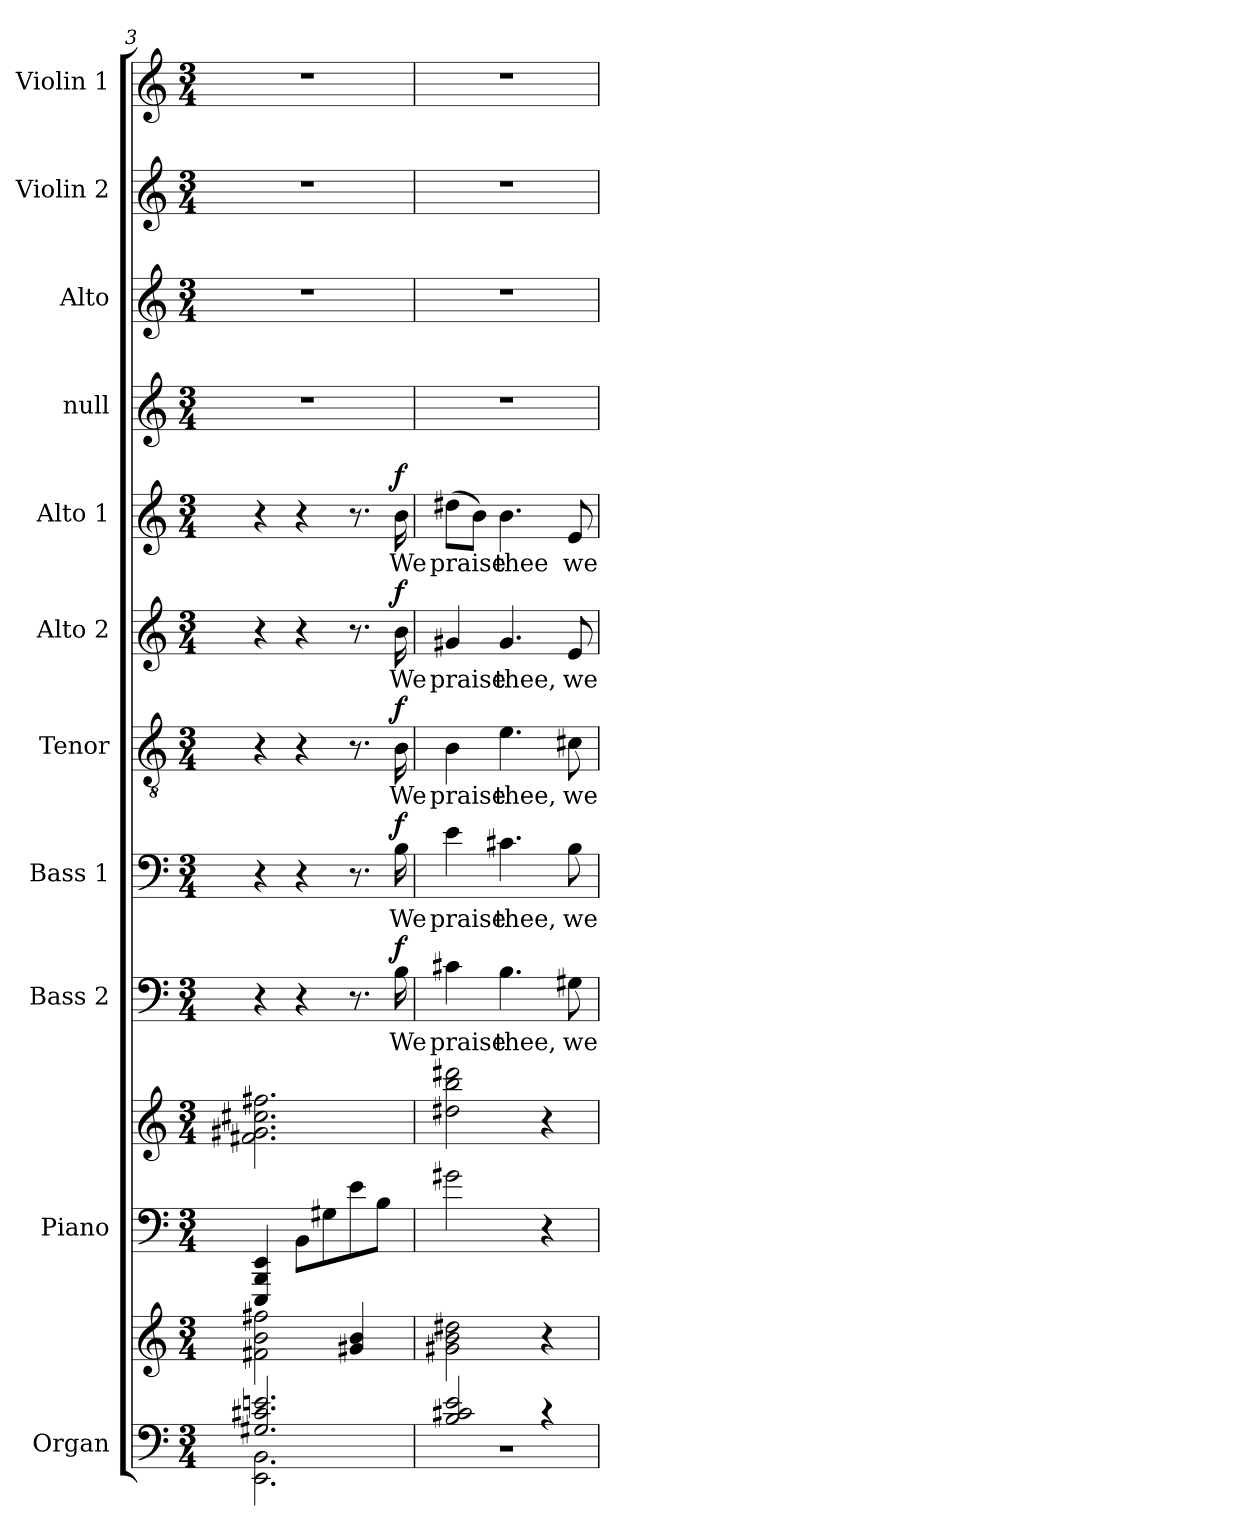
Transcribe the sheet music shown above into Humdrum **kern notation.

**kern	**kern	**kern	**kern	**kern	**text	**dynam	**kern	**text	**dynam	**kern	**text	**dynam	**kern	**text	**dynam	**kern	**text	**dynam	**kern	**kern	**kern	**kern
*part11	*part11	*part10	*part10	*part9	*part9	*part9	*part8	*part8	*part8	*part7	*part7	*part7	*part6	*part6	*part6	*part5	*part5	*part5	*part4	*part3	*part2	*part1
*staff13	*staff12	*staff11	*staff10	*staff9	*staff9	*staff9	*staff8	*staff8	*staff8	*staff7	*staff7	*staff7	*staff6	*staff6	*staff6	*staff5	*staff5	*staff5	*staff4	*staff3	*staff2	*staff1
*I"Organ	*	*I"Piano	*	*I"Bass 2	*	*	*I"Bass 1	*	*	*I"Tenor	*	*	*I"Alto 2	*	*	*I"Alto 1	*	*	*I"null	*I"Alto	*I"Violin 2	*I"Violin 1
*I'Org.	*	*	*	*I'B. 2	*	*	*I'B. 1	*	*	*I'T.	*	*	*I'A. 2	*	*	*I'A. 1	*	*	*	*	*I'Vln. 2	*I'Vln. 1
*clefF4	*clefG2	*clefF4	*clefG2	*clefF4	*	*	*clefF4	*	*	*clefGv2	*	*	*clefG2	*	*	*clefG2	*	*	*clefG2	*clefG2	*clefG2	*clefG2
*k[]	*k[]	*k[]	*k[]	*k[]	*	*	*k[]	*	*	*k[]	*	*	*k[]	*	*	*k[]	*	*	*k[]	*k[]	*k[]	*k[]
*M3/4	*M3/4	*M3/4	*M3/4	*M3/4	*	*	*M3/4	*	*	*M3/4	*	*	*M3/4	*	*	*M3/4	*	*	*M3/4	*M3/4	*M3/4	*M3/4
=3	=3	=3	=3	=3	=3	=3	=3	=3	=3	=3	=3	=3	=3	=3	=3	=3	=3	=3	=3	=3	=3	=3
*^	*	*	*	*	*	*	*	*	*	*	*	*	*	*	*	*	*	*	*	*	*	*
2.G#X/ 2.c#X/ 2.en/	2.EE\ 2.BB\	2f#X\ 2b\ 2ff#X\	4EEE/ 4BBB/ 4EE/	2.f#X\ 2.g#X\ 2.cc#X\ 2.ff#X\	4r	.	.	4r	.	.	4r	.	.	4r	.	.	4r	.	.	2.r	2.r	2.r	2.r
.	.	.	8BB\L	.	4r	.	.	4r	.	.	4r	.	.	4r	.	.	4r	.	.	.	.	.	.
.	.	.	8G#X\	.	.	.	.	.	.	.	.	.	.	.	.	.	.	.	.	.	.	.	.
.	.	4g#X/ 4b/	8e\	.	8.r	.	.	8.r	.	.	8.r	.	.	8.r	.	.	8.r	.	.	.	.	.	.
.	.	.	8B\J	.	.	.	.	.	.	.	.	.	.	.	.	.	.	.	.	.	.	.	.
!	!	!	!	!	!	!LO:LY:b	!LO:DY:a	!	!LO:LY:b	!LO:DY:a	!	!LO:LY:b	!LO:DY:a	!	!LO:LY:b	!LO:DY:a	!	!LO:LY:b	!LO:DY:a	!	!	!	!
.	.	.	.	.	16B\	We	f	16B\	We	f	16B\	We	f	16b\	We	f	16b\	We	f	.	.	.	.
=4	=4	=4	=4	=4	=4	=4	=4	=4	=4	=4	=4	=4	=4	=4	=4	=4	=4	=4	=4	=4	=4	=4	=4
!	!	!	!	!	!	!LO:LY:b	!	!	!LO:LY:b	!	!	!LO:LY:b	!	!	!LO:LY:b	!	!	!LO:LY:b	!	!	!	!	!
2B/ 2c#X/ 2e/	2.r	2g#X\ 2b\ 2dd#X\	2g#X\	2dd#X\ 2bb\ 2ddd#X\	4c#X\	praise	.	4e\	praise	.	4B\	praise	.	4g#X/	praise	.	(>8dd#X\L	praise	.	2.r	2.r	2.r	2.r
.	.	.	.	.	.	.	.	.	.	.	.	.	.	.	.	.	8b\J)	.	.	.	.	.	.
!	!	!	!	!	!	!LO:LY:b	!	!	!LO:LY:b	!	!	!LO:LY:b	!	!	!LO:LY:b	!	!	!LO:LY:b	!	!	!	!	!
.	.	.	.	.	4.B\	thee,	.	4.c#X\	thee,	.	4.e\	thee,	.	4.g#/	thee,	.	4.b\	thee	.	.	.	.	.
4r	.	4r	4r	4r	.	.	.	.	.	.	.	.	.	.	.	.	.	.	.	.	.	.	.
!	!	!	!	!	!	!LO:LY:b	!	!	!LO:LY:b	!	!	!LO:LY:b	!	!	!LO:LY:b	!	!	!LO:LY:b	!	!	!	!	!
.	.	.	.	.	8G#X\	we	.	8B\	we	.	8c#X\	we	.	8e/	we	.	8e/	we	.	.	.	.	.
*v	*v	*	*	*	*	*	*	*	*	*	*	*	*	*	*	*	*	*	*	*	*	*	*
=	=	=	=	=	=	=	=	=	=	=	=	=	=	=	=	=	=	=	=	=	=	=
*-	*-	*-	*-	*-	*-	*-	*-	*-	*-	*-	*-	*-	*-	*-	*-	*-	*-	*-	*-	*-	*-	*-
